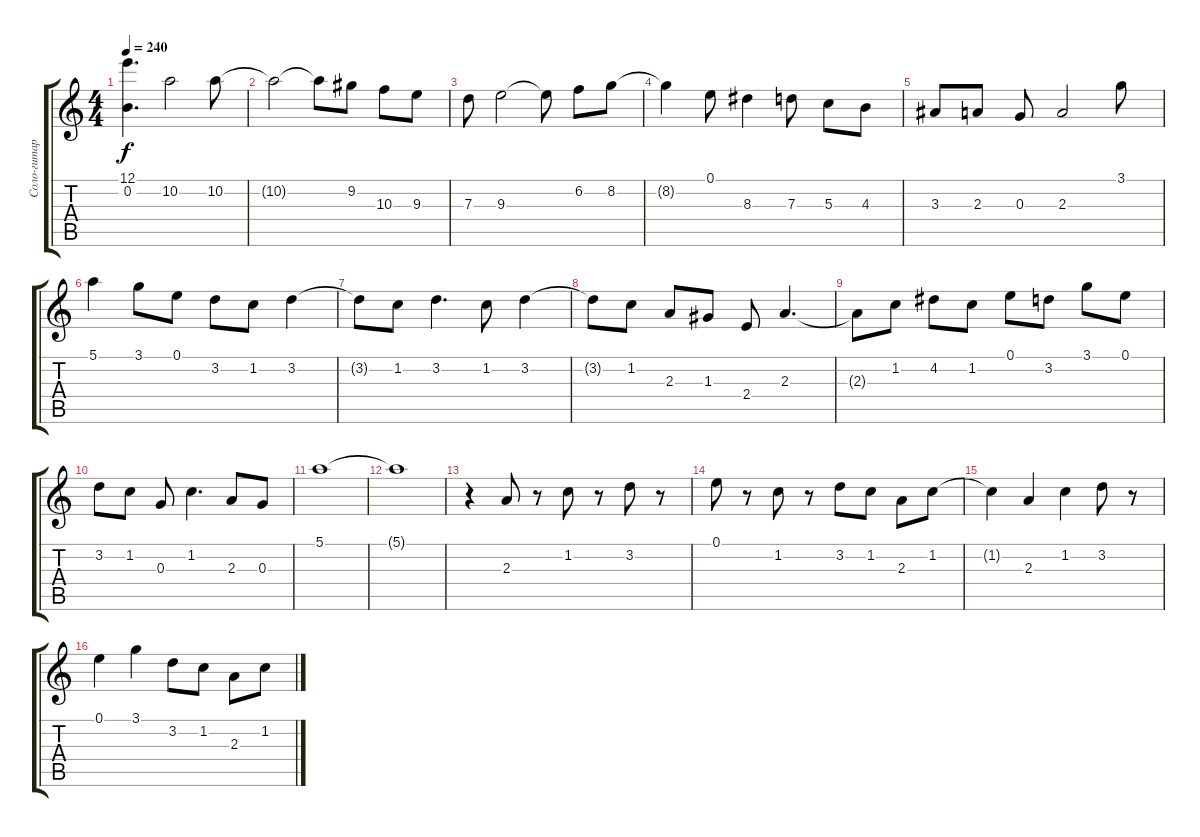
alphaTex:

\track ("Соло-гитара" "Соло-гитар") {instrument distortionguitar}
\staff {score tabs}
\tuning (E4 B3 G3 D3 A2 E2) {hide}
\ts (4 4)
\tempo 240
\clef g2
\ks c
(12.1 0.2).4{d dy f} 10.2.2 10.2.8 |
10.2{t}.2 10.2{t}.8 9.2.8 10.3.8 9.3.8 |
7.3.8 9.3.2 9.3{t}.8 6.2.8 8.2.8 |
8.2{t}.4 0.1.8 8.3.4 7.3.8 5.3.8 4.3.8 |
3.3.8 2.3.8 0.3.8 2.3.2 3.1.8 |
5.1.4 3.1.8 0.1.8 3.2.8 1.2.8 3.2.4 |
3.2{t}.8 1.2.8 3.2.4{d} 1.2.8 3.2.4 |
3.2{t}.8 1.2.8 2.3.8 1.3.8 2.4.8 2.3.4{d} |
2.3{t}.8 1.2.8 4.2.8 1.2.8 0.1.8 3.2.8 3.1.8 0.1.8 |
3.2.8 1.2.8 0.3.8 1.2.4{d} 2.3.8 0.3.8 |
5.1.1 |
5.1{t}.1 |
r.4 2.3.8 r.8 1.2.8 r.8 3.2.8 r.8 |
0.1.8 r.8 1.2.8 r.8 3.2.8 1.2.8 2.3.8 1.2.8 |
1.2{t}.4 2.3.4 1.2.4 3.2.8 r.8 |
0.1.4 3.1.4 3.2.8 1.2.8 2.3.8 1.2.8
